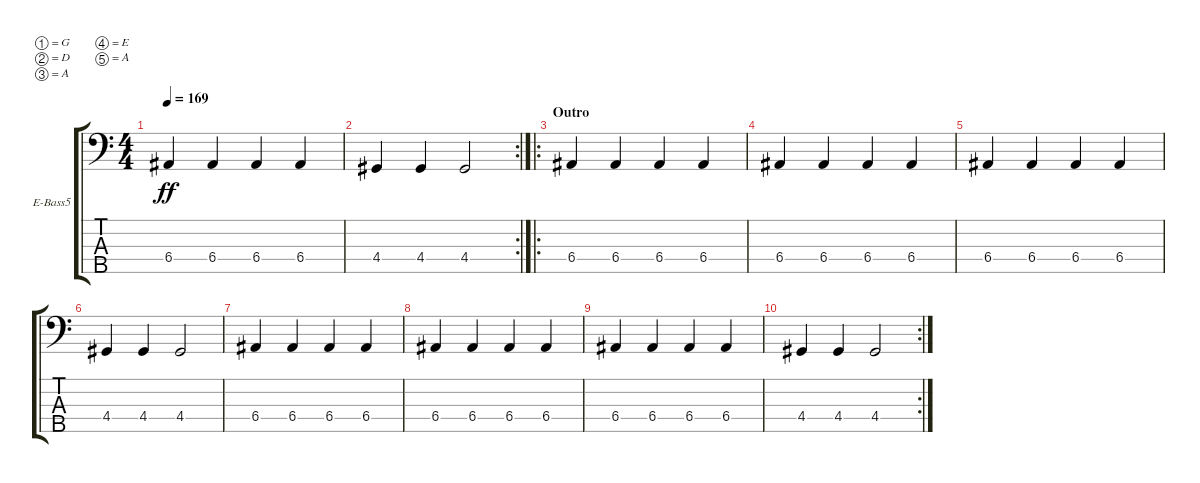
\bracketExtendMode groupsimilarinstruments
\firstSystemTrackNameOrientation horizontal
\otherSystemsTrackNameOrientation horizontal
\track ("Electric Bass" "E-Bass5") {instrument electricbassfinger}
\staff {score tabs}
\tuning (G2 D2 A1 E1 A0)
\ts (4 4)
\tempo 169
\clef f4
\ks c
6.4.4{dy ff} 6.4.4 6.4.4 6.4.4 |
\rc 2
4.4.4 4.4.4 4.4.2 |
\ro
\section ("" "Outro")
6.4.4 6.4.4 6.4.4 6.4.4 |
6.4.4 6.4.4 6.4.4 6.4.4 |
6.4.4 6.4.4 6.4.4 6.4.4 |
4.4.4 4.4.4 4.4.2 |
6.4.4 6.4.4 6.4.4 6.4.4 |
6.4.4 6.4.4 6.4.4 6.4.4 |
6.4.4 6.4.4 6.4.4 6.4.4 |
\rc 2
4.4.4 4.4.4 4.4.2
